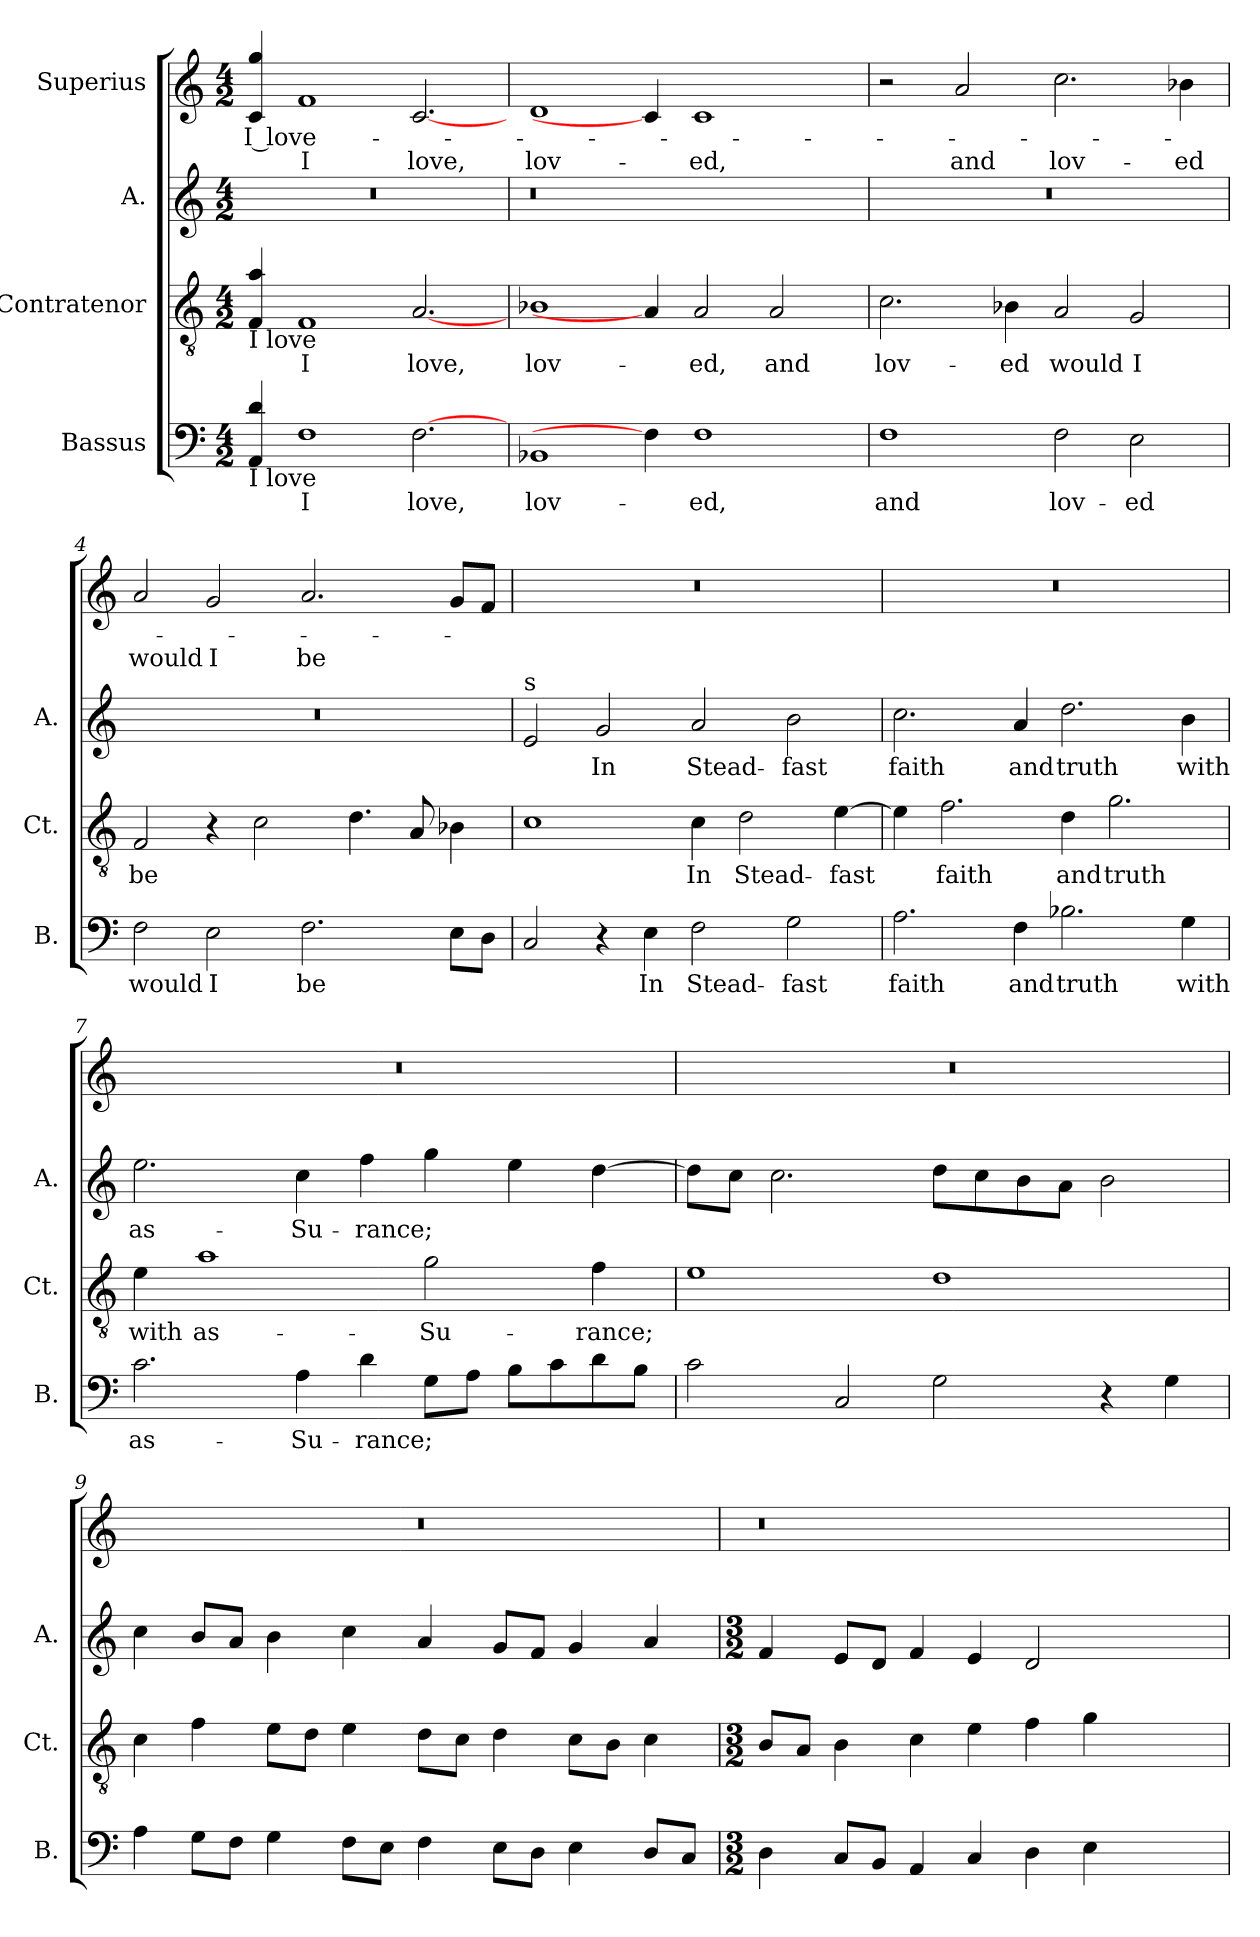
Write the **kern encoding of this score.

**kern	**text	**kern	**text	**kern	**text	**kern	**text	**text
*part4	*part4	*part3	*part3	*part2	*part2	*part1	*part1	*part1
*staff4	*staff4	*staff3	*staff3	*staff2	*staff2	*staff1	*staff1	*staff1
*I"Bassus	*	*I"Contratenor	*	*I"A.	*	*I"Superius	*	*
*I'B.	*	*I'Ct.	*	*I'A.	*	*	*	*
*clefF4	*	*clefGv2	*	*clefG2	*	*clefG2	*	*
*k[]	*	*k[]	*	*k[]	*	*k[]	*	*
*C:	*	*C:	*	*C:	*	*C:	*	*
*M4/2	*	*M4/2	*	*M4/2	*	*M4/2	*	*
=1	=1	=1	=1	=1	=1	=1	=1	=1
!	!	!LO:TX:b:t=I love	!	!	!	!	!	!
!LO:TX:b:t=I love	!	!	!	!	!	!	!	!
!	!	!	!	!	!	!	!LO:LY:b:rj	!
4AA/ 4d/	.	4F/ 4a/	.	0r	.	4c/ 4gg/	I love-	.
!	!LO:LY:b:rj	!	!LO:LY:b:rj	!	!	!	!	!LO:LY:b:rj
1F	I	1F	I	.	.	1f	.	I
!	!LO:LY:b	!	!LO:LY:b	!	!	!	!	!LO:LY:b
[2.F	love,	[2.A	love,	.	.	[2.c	.	love,
=2	=2	=2	=2	=2	=2	=2	=2	=2
!	!LO:LY:b	!	!LO:LY:b	!	!	!	!	!LO:LY:b
1BB-X	lov-	1B-X	lov-	0r	.	1d	.	lov-
4F]	.	4A]	.	.	.	4c]	.	.
!	!LO:LY:b	!	!LO:LY:b	!	!	!	!	!LO:LY:b
1F	-ed,	2A/	-ed,	.	.	1c	.	-ed,
!	!	!	!LO:LY:b	!	!	!	!	!
.	.	2A/	and	.	.	.	.	.
.	.	.	.	4ryy	.	.	.	.
=3	=3	=3	=3	=3	=3	=3	=3	=3
!	!LO:LY:b	!	!LO:LY:b	!	!	!	!	!
1F	and	2.c\	lov-	0r	.	2r	.	.
!	!	!	!	!	!	!	!	!LO:LY:b
.	.	.	.	.	.	2a/	.	and
!	!	!	!LO:LY:b	!	!	!	!	!
.	.	4B-X\	-ed	.	.	.	.	.
!	!LO:LY:b	!	!LO:LY:b	!	!	!	!	!LO:LY:b
2F\	lov-	2A/	would	.	.	2.cc\	.	lov-
!	!LO:LY:b	!	!LO:LY:b	!	!	!	!	!
2E\	-ed	2G/	I	.	.	.	.	.
!	!	!	!	!	!	!	!	!LO:LY:b
.	.	.	.	.	.	4b-X\	.	-ed
=4	=4	=4	=4	=4	=4	=4	=4	=4
!	!LO:LY:b	!	!LO:LY:b	!	!	!	!	!LO:LY:b
2F\	would	2F/	be	0r	.	2a/	.	would
!	!LO:LY:b	!	!	!	!	!	!	!LO:LY:b
2E\	I	4r	.	.	.	2g/	.	I
.	.	2c\	.	.	.	.	.	.
!	!LO:LY:b	!	!	!	!	!	!	!LO:LY:b
2.F\	be	.	.	.	.	2.a/	.	be
.	.	4.d\	.	.	.	.	.	.
.	.	8A/	.	.	.	.	.	.
8E\L	.	4B-X\	.	.	.	8g/L	.	.
8D\J	.	.	.	.	.	8f/J	.	.
!!LO:LB:g=z
=5	=5	=5	=5	=5	=5	=5	=5	=5
!	!	!	!	!LO:TX:a:t=s	!	!	!	!
2C/	.	1c	.	2e/	.	0r	.	.
!	!	!	!	!	!LO:LY:b	!	!	!
4r	.	.	.	2g/	In	.	.	.
!	!LO:LY:b	!	!	!	!	!	!	!
4E\	In	.	.	.	.	.	.	.
!	!LO:LY:b	!	!LO:LY:b	!	!LO:LY:b	!	!	!
2F\	Stead-	4c\	In	2a/	Stead-	.	.	.
!	!	!	!LO:LY:b	!	!	!	!	!
.	.	2d\	Stead-	.	.	.	.	.
!	!LO:LY:b	!	!	!	!LO:LY:b	!	!	!
2G\	-fast	.	.	2b\	-fast	.	.	.
!	!	!	!LO:LY:b	!	!	!	!	!
.	.	[>4e\	-fast	.	.	.	.	.
=6	=6	=6	=6	=6	=6	=6	=6	=6
!	!LO:LY:b	!	!	!	!LO:LY:b	!	!	!
2.A\	faith	4e\]	.	2.cc\	faith	0r	.	.
!	!	!	!LO:LY:b	!	!	!	!	!
.	.	2.f\	faith	.	.	.	.	.
!	!LO:LY:b	!	!	!	!LO:LY:b	!	!	!
4F\	and	.	.	4a/	and	.	.	.
!	!LO:LY:b	!	!LO:LY:b	!	!LO:LY:b	!	!	!
2.B-X\	truth	4d\	and	2.dd\	truth	.	.	.
!	!	!	!LO:LY:b	!	!	!	!	!
.	.	2.g\	truth	.	.	.	.	.
!	!LO:LY:b	!	!	!	!LO:LY:b	!	!	!
4G\	with	.	.	4b\	with	.	.	.
=7	=7	=7	=7	=7	=7	=7	=7	=7
!	!LO:LY:b	!	!LO:LY:b	!	!LO:LY:b	!	!	!
2.c\	as-	4e\	with	2.ee\	as-	0r	.	.
!	!	!	!LO:LY:b	!	!	!	!	!
.	.	1a	as-	.	.	.	.	.
!	!LO:LY:b	!	!	!	!LO:LY:b	!	!	!
4A\	-Su-	.	.	4cc\	-Su-	.	.	.
!	!LO:LY:b	!	!	!	!LO:LY:b	!	!	!
4d\	-rance;	.	.	4ff\	-rance;	.	.	.
!	!	!	!LO:LY:b	!	!	!	!	!
8G\L	.	2g\	-Su-	4gg\	.	.	.	.
8A\J	.	.	.	.	.	.	.	.
8B\L	.	.	.	4ee\	.	.	.	.
8c\	.	.	.	.	.	.	.	.
!	!	!	!LO:LY:b	!	!	!	!	!
8d\	.	4f\	-rance;	[>4dd\	.	.	.	.
8B\J	.	.	.	.	.	.	.	.
=8	=8	=8	=8	=8	=8	=8	=8	=8
2c\	.	1e	.	8dd\L]	.	0r	.	.
.	.	.	.	8cc\J	.	.	.	.
.	.	.	.	2.cc\	.	.	.	.
2C/	.	.	.	.	.	.	.	.
2G\	.	1d	.	8dd\L	.	.	.	.
.	.	.	.	8cc\	.	.	.	.
.	.	.	.	8b\	.	.	.	.
.	.	.	.	8a\J	.	.	.	.
4r	.	.	.	2b\	.	.	.	.
4G\	.	.	.	.	.	.	.	.
!!LO:PB:g=z
=9	=9	=9	=9	=9	=9	=9	=9	=9
4A\	.	4c\	.	4cc\	.	0r	.	.
8G\L	.	4f\	.	8b/L	.	.	.	.
8F\J	.	.	.	8a/J	.	.	.	.
4G\	.	8e\L	.	4b\	.	.	.	.
.	.	8d\J	.	.	.	.	.	.
8F\L	.	4e\	.	4cc\	.	.	.	.
8E\J	.	.	.	.	.	.	.	.
4F\	.	8d\L	.	4a/	.	.	.	.
.	.	8c\J	.	.	.	.	.	.
8E\L	.	4d\	.	8g/L	.	.	.	.
8D\J	.	.	.	8f/J	.	.	.	.
4E\	.	8c\L	.	4g/	.	.	.	.
.	.	8B\J	.	.	.	.	.	.
8D/L	.	4c\	.	4a/	.	.	.	.
8C/J	.	.	.	.	.	.	.	.
=10	=10	=10	=10	=10	=10	=10	=10	=10
*M3/2	*	*M3/2	*	*M3/2	*	*	*	*
4D\	.	8B/L	.	4f/	.	0r	.	.
.	.	8A/J	.	.	.	.	.	.
8C/L	.	4B\	.	8e/L	.	.	.	.
8BB/J	.	.	.	8d/J	.	.	.	.
4AA/	.	4c\	.	4f/	.	.	.	.
4C/	.	4e\	.	4e/	.	.	.	.
4D\	.	4f\	.	2d/	.	.	.	.
4E\	.	4g\	.	.	.	.	.	.
2ryy	.	2ryy	.	2ryy	.	.	.	.
=	=	=	=	=	=	=	=	=
*-	*-	*-	*-	*-	*-	*-	*-	*-
